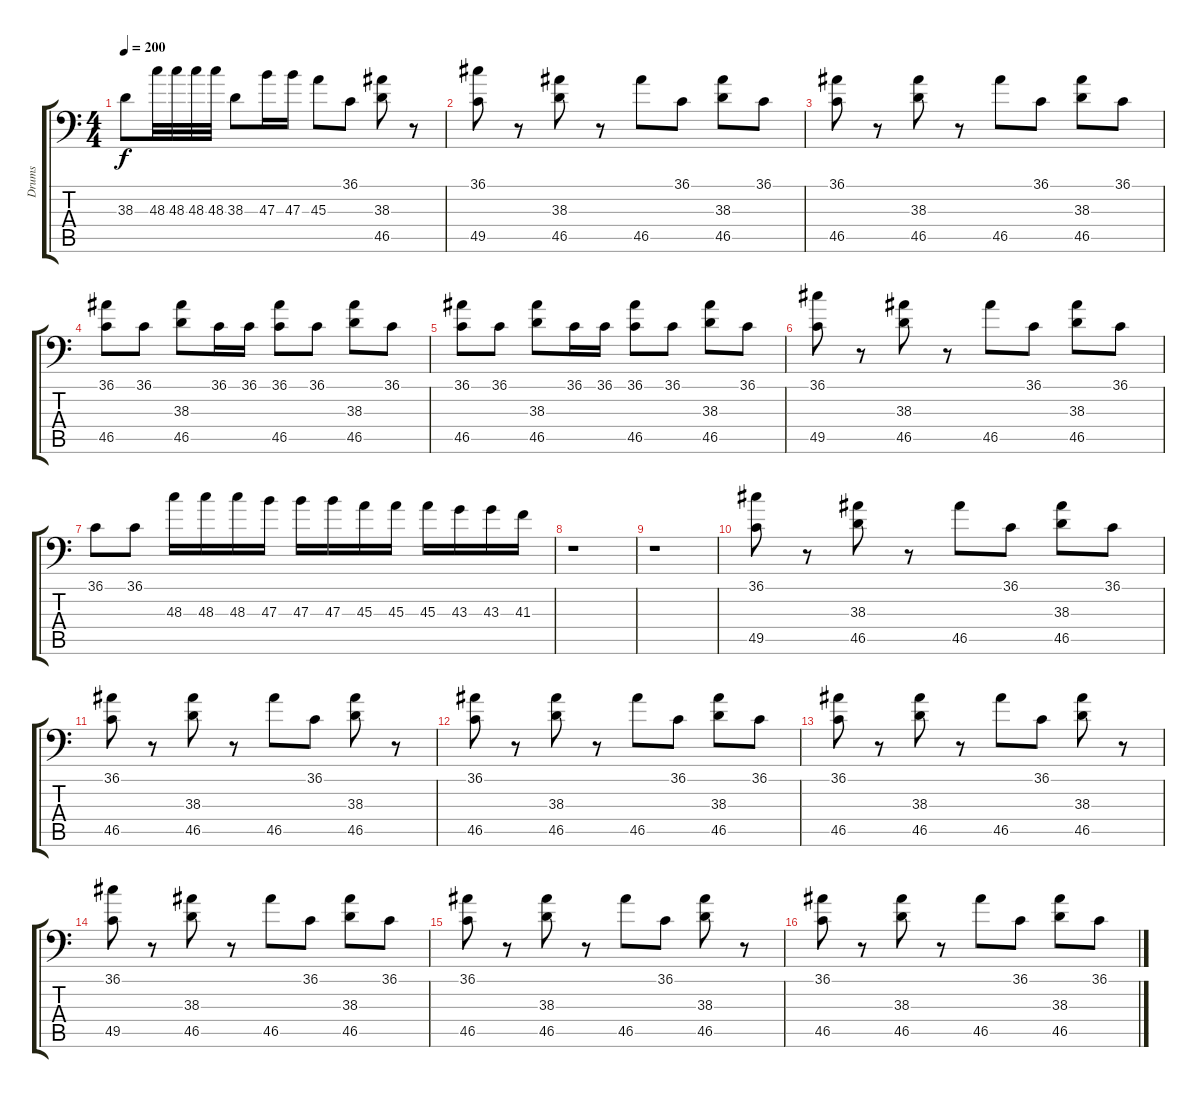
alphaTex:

\track ("Drums" "Drums") {instrument acousticgrandpiano}
\staff {score tabs}
\tuning (C-1 C-1 C-1 C-1 C-1 C-1) {hide}
\ts (4 4)
\tempo 200
\clef f4
\ks c
38.3.8{dy f} 48.3.32 48.3.32 48.3.32 48.3.32 38.3.8 47.3.16 47.3.16 45.3.8 36.1.8 (38.3 46.5).8 r.8 |
(36.1 49.5).8 r.8 (38.3 46.5).8 r.8 46.5.8 36.1.8 (38.3 46.5).8 36.1.8 |
(36.1 46.5).8 r.8 (38.3 46.5).8 r.8 46.5.8 36.1.8 (38.3 46.5).8 36.1.8 |
(36.1 46.5).8 36.1.8 (38.3 46.5).8 36.1.16 36.1.16 (36.1 46.5).8 36.1.8 (38.3 46.5).8 36.1.8 |
(36.1 46.5).8 36.1.8 (38.3 46.5).8 36.1.16 36.1.16 (36.1 46.5).8 36.1.8 (38.3 46.5).8 36.1.8 |
(36.1 49.5).8 r.8 (38.3 46.5).8 r.8 46.5.8 36.1.8 (38.3 46.5).8 36.1.8 |
36.1.8 36.1.8 48.3.16 48.3.16 48.3.16 47.3.16 47.3.16 47.3.16 45.3.16 45.3.16 45.3.16 43.3.16 43.3.16 41.3.16 |
r.1 |
r.1 |
(36.1 49.5).8 r.8 (38.3 46.5).8 r.8 46.5.8 36.1.8 (38.3 46.5).8 36.1.8 |
(36.1 46.5).8 r.8 (38.3 46.5).8 r.8 46.5.8 36.1.8 (38.3 46.5).8 r.8 |
(36.1 46.5).8 r.8 (38.3 46.5).8 r.8 46.5.8 36.1.8 (38.3 46.5).8 36.1.8 |
(36.1 46.5).8 r.8 (38.3 46.5).8 r.8 46.5.8 36.1.8 (38.3 46.5).8 r.8 |
(36.1 49.5).8 r.8 (38.3 46.5).8 r.8 46.5.8 36.1.8 (38.3 46.5).8 36.1.8 |
(36.1 46.5).8 r.8 (38.3 46.5).8 r.8 46.5.8 36.1.8 (38.3 46.5).8 r.8 |
(36.1 46.5).8 r.8 (38.3 46.5).8 r.8 46.5.8 36.1.8 (38.3 46.5).8 36.1.8
